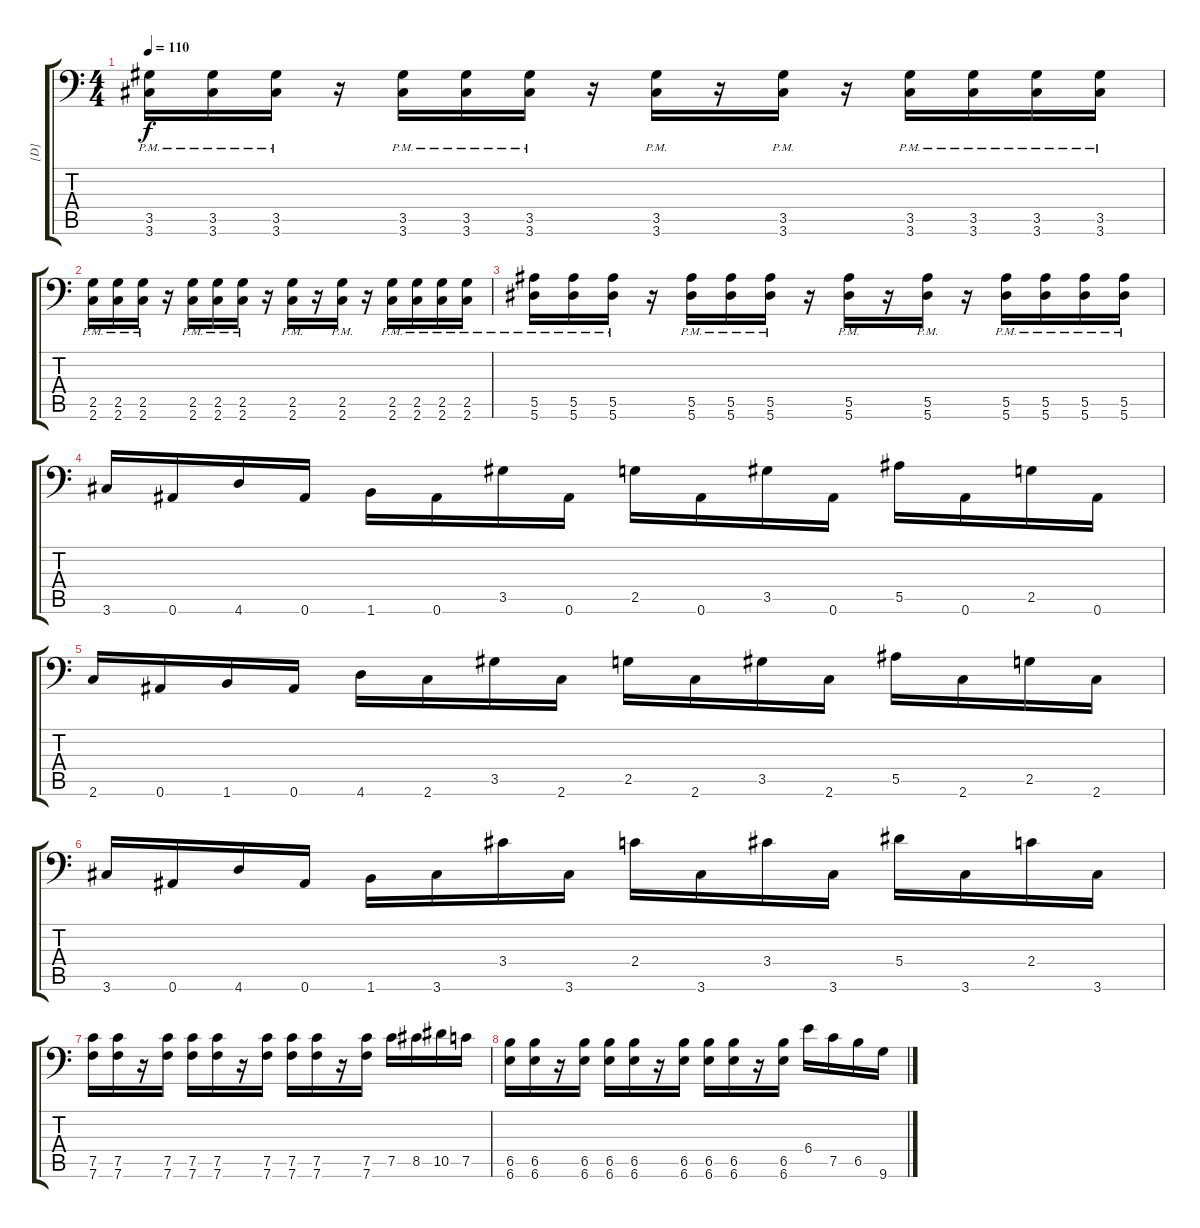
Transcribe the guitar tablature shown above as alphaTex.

\track ("[D]" "[D]") {instrument distortionguitar}
\staff {score tabs}
\tuning (C4 G3 Eb3 Bb2 F2 Bb1) {hide}
\ts (4 4)
\tempo 110
\clef f4
\ks c
(3.5 3.6{pm}).16{dy f} (3.5 3.6{pm}).16 (3.5 3.6{pm}).16 r.16 (3.5 3.6{pm}).16 (3.5 3.6{pm}).16 (3.5 3.6{pm}).16 r.16 (3.5 3.6{pm}).16 r.16 (3.5 3.6{pm}).16 r.16 (3.5 3.6{pm}).16 (3.5 3.6{pm}).16 (3.5 3.6{pm}).16 (3.5 3.6{pm}).16 |
(2.5 2.6{pm}).16 (2.5 2.6{pm}).16 (2.5 2.6{pm}).16 r.16 (2.5 2.6{pm}).16 (2.5 2.6{pm}).16 (2.5 2.6{pm}).16 r.16 (2.5 2.6{pm}).16 r.16 (2.5 2.6{pm}).16 r.16 (2.5 2.6{pm}).16 (2.5 2.6{pm}).16 (2.5 2.6{pm}).16 (2.5 2.6{pm}).16 |
(5.5 5.6{pm}).16 (5.5 5.6{pm}).16 (5.5 5.6{pm}).16 r.16 (5.5 5.6{pm}).16 (5.5 5.6{pm}).16 (5.5 5.6{pm}).16 r.16 (5.5 5.6{pm}).16 r.16 (5.5 5.6{pm}).16 r.16 (5.5 5.6{pm}).16 (5.5 5.6{pm}).16 (5.5 5.6{pm}).16 (5.5 5.6{pm}).16 |
3.6.16 0.6.16 4.6.16 0.6.16 1.6.16 0.6.16 3.5.16 0.6.16 2.5.16 0.6.16 3.5.16 0.6.16 5.5.16 0.6.16 2.5.16 0.6.16 |
2.6.16 0.6.16 1.6.16 0.6.16 4.6.16 2.6.16 3.5.16 2.6.16 2.5.16 2.6.16 3.5.16 2.6.16 5.5.16 2.6.16 2.5.16 2.6.16 |
3.6.16 0.6.16 4.6.16 0.6.16 1.6.16 3.6.16 3.4.16 3.6.16 2.4.16 3.6.16 3.4.16 3.6.16 5.4.16 3.6.16 2.4.16 3.6.16 |
(7.5 7.6).16 (7.5 7.6).16 r.16 (7.5 7.6).16 (7.5 7.6).16 (7.5 7.6).16 r.16 (7.5 7.6).16 (7.5 7.6).16 (7.5 7.6).16 r.16 (7.5 7.6).16 7.5.16 8.5.16 10.5.16 7.5.16 |
(6.5 6.6).16 (6.5 6.6).16 r.16 (6.5 6.6).16 (6.5 6.6).16 (6.5 6.6).16 r.16 (6.5 6.6).16 (6.5 6.6).16 (6.5 6.6).16 r.16 (6.5 6.6).16 6.4.16 7.5.16 6.5.16 9.6.16
